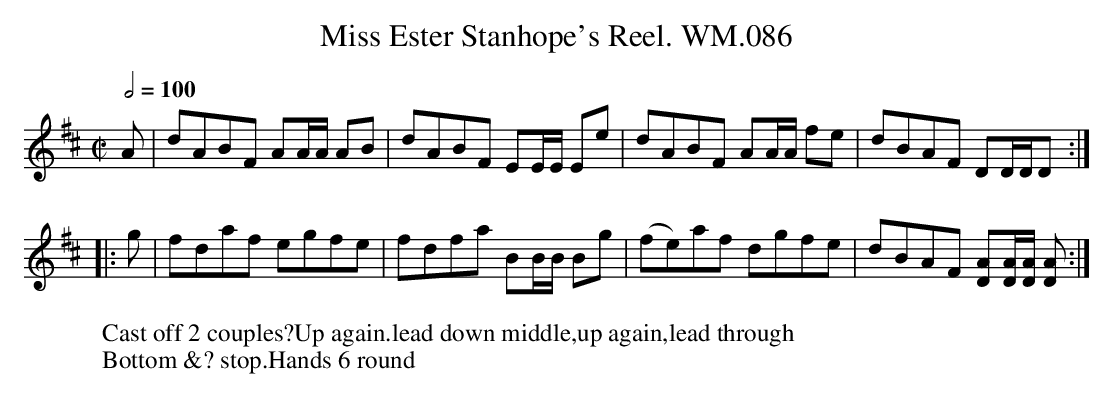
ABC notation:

X:1
T:Miss Ester Stanhope's Reel. WM.086
M:C|
L:1/8
Q:1/2=100
W:Cast off 2 couples?Up again.lead down middle,up again,lead through
W:Bottom &? stop.Hands 6 round
K:D
A|dABF AA/A/ AB|dABF EE/E/ Ee|dABF AA/A/ fe|dBAF DD/D/D:|
|:g|fdaf egfe|fdfa BB/B/ Bg|(fe)af dgfe|dBAF [DA][D/A/][D/A/] [DA]:|
